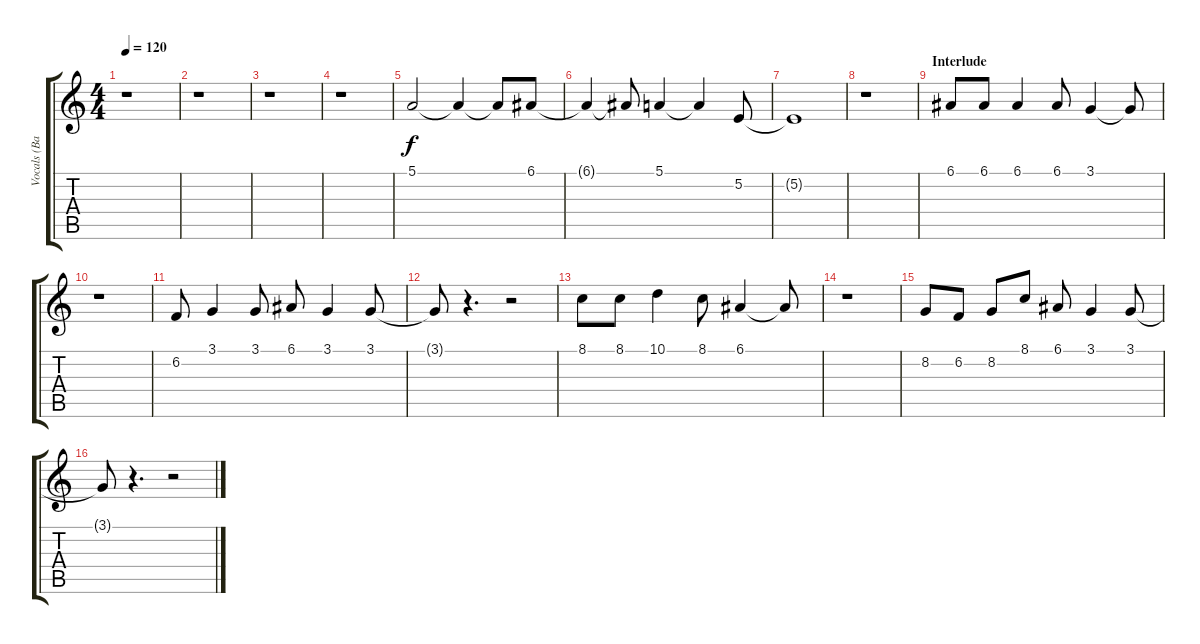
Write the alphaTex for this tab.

\track ("Vocals (Back-Up)" "Vocals (Ba") {instrument choiraahs}
\staff {score tabs}
\tuning (E4 B3 G3 D3 A2 E2) {hide}
\ts (4 4)
\tempo 120
\clef g2
\ks c
r.1{dy f} |
r.1 |
r.1 |
r.1 |
5.1.2 5.1{t}.4 5.1{t}.8 6.1.8 |
6.1{t}.4 6.1{t}.8 5.1.4 5.1{t}.4 5.2.8 |
5.2{t}.1 |
r.1 |
\section ("" "Interlude")
6.1.8 6.1.8 6.1.4 6.1.8 3.1.4 3.1{t}.8 |
r.1 |
6.2.8 3.1.4 3.1.8 6.1.8 3.1.4 3.1.8 |
3.1{t}.8 r.4{d} r.2 |
8.1.8 8.1.8 10.1.4 8.1.8 6.1.4 6.1{t}.8 |
r.1 |
8.2.8 6.2.8 8.2.8 8.1.8 6.1.8 3.1.4 3.1.8 |
3.1{t}.8 r.4{d} r.2
